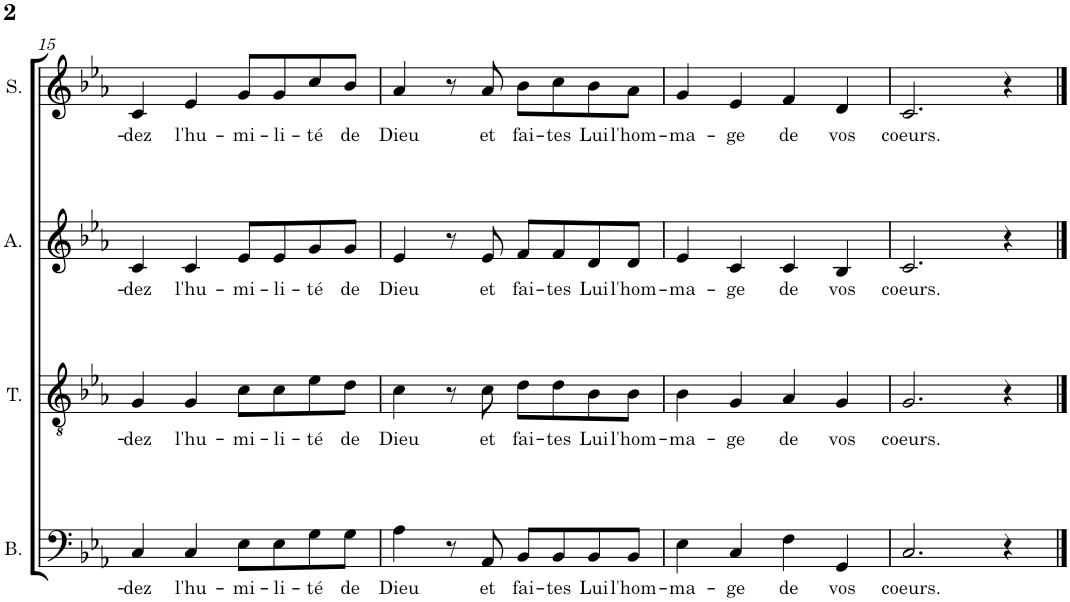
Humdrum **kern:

**kern	**text	**kern	**text	**kern	**text	**kern	**text
*part4	*part4	*part3	*part3	*part2	*part2	*part1	*part1
*staff4	*staff4	*staff3	*staff3	*staff2	*staff2	*staff1	*staff1
*I"Bass	*	*I"Tenor	*	*I"Alto	*	*I"Soprano	*
*I'B.	*	*I'T.	*	*I'A.	*	*I'S.	*
!!LO:PB:g=z
*clefF4	*	*clefGv2	*	*clefG2	*	*clefG2	*
*k[b-e-a-]	*	*k[b-e-a-]	*	*k[b-e-a-]	*	*k[b-e-a-]	*
*M4/4	*	*M4/4	*	*M4/4	*	*M4/4	*
=15	=15	=15	=15	=15	=15	=15	=15
!	!LO:LY:b	!	!LO:LY:b	!	!LO:LY:b	!	!LO:LY:b
4C/	-dez	4G/	-dez	4c/	-dez	4c/	-dez
!	!LO:LY:b	!	!LO:LY:b	!	!LO:LY:b	!	!LO:LY:b
4C/	l'hu-	4G/	l'hu-	4c/	l'hu-	4e-/	l'hu-
!	!LO:LY:b	!	!LO:LY:b	!	!LO:LY:b	!	!LO:LY:b
8E-\L	-mi-	8c\L	-mi-	8e-/L	-mi-	8g/L	-mi-
!	!LO:LY:b	!	!LO:LY:b	!	!LO:LY:b	!	!LO:LY:b
8E-\	-li-	8c\	-li-	8e-/	-li-	8g/	-li-
!	!LO:LY:b	!	!LO:LY:b	!	!LO:LY:b	!	!LO:LY:b
8G\	-té	8e-\	-té	8g/	-té	8cc/	-té
!	!LO:LY:b	!	!LO:LY:b	!	!LO:LY:b	!	!LO:LY:b
8G\J	de	8d\J	de	8g/J	de	8b-/J	de
=16	=16	=16	=16	=16	=16	=16	=16
!	!LO:LY:b	!	!LO:LY:b	!	!LO:LY:b	!	!LO:LY:b
4A-\	Dieu	4c\	Dieu	4e-/	Dieu	4a-/	Dieu
8r	.	8r	.	8r	.	8r	.
!	!LO:LY:b	!	!LO:LY:b	!	!LO:LY:b	!	!LO:LY:b
8AA-/	et	8c\	et	8e-/	et	8a-/	et
!	!LO:LY:b	!	!LO:LY:b	!	!LO:LY:b	!	!LO:LY:b
8BB-/L	fai-	8d\L	fai-	8f/L	fai-	8b-\L	fai-
!	!LO:LY:b	!	!LO:LY:b	!	!LO:LY:b	!	!LO:LY:b
8BB-/	-tes	8d\	-tes	8f/	-tes	8cc\	-tes
!	!LO:LY:b	!	!LO:LY:b	!	!LO:LY:b	!	!LO:LY:b
8BB-/	Lui	8B-\	Lui	8d/	Lui	8b-\	Lui
!	!LO:LY:b	!	!LO:LY:b	!	!LO:LY:b	!	!LO:LY:b
8BB-/J	l'hom-	8B-\J	l'hom-	8d/J	l'hom-	8a-\J	l'hom-
=17	=17	=17	=17	=17	=17	=17	=17
!	!LO:LY:b	!	!LO:LY:b	!	!LO:LY:b	!	!LO:LY:b
4E-\	-ma-	4B-\	-ma-	4e-/	-ma-	4g/	-ma-
!	!LO:LY:b	!	!LO:LY:b	!	!LO:LY:b	!	!LO:LY:b
4C/	-ge	4G/	-ge	4c/	-ge	4e-/	-ge
!	!LO:LY:b	!	!LO:LY:b	!	!LO:LY:b	!	!LO:LY:b
4F\	de	4A-/	de	4c/	de	4f/	de
!	!LO:LY:b	!	!LO:LY:b	!	!LO:LY:b	!	!LO:LY:b
4GG/	vos	4G/	vos	4B-/	vos	4d/	vos
=18	=18	=18	=18	=18	=18	=18	=18
!	!LO:LY:b	!	!LO:LY:b	!	!LO:LY:b	!	!LO:LY:b
2.C/	coeurs.	2.G/	coeurs.	2.c/	coeurs.	2.c/	coeurs.
4r	.	4r	.	4r	.	4r	.
==	==	==	==	==	==	==	==
*-	*-	*-	*-	*-	*-	*-	*-
